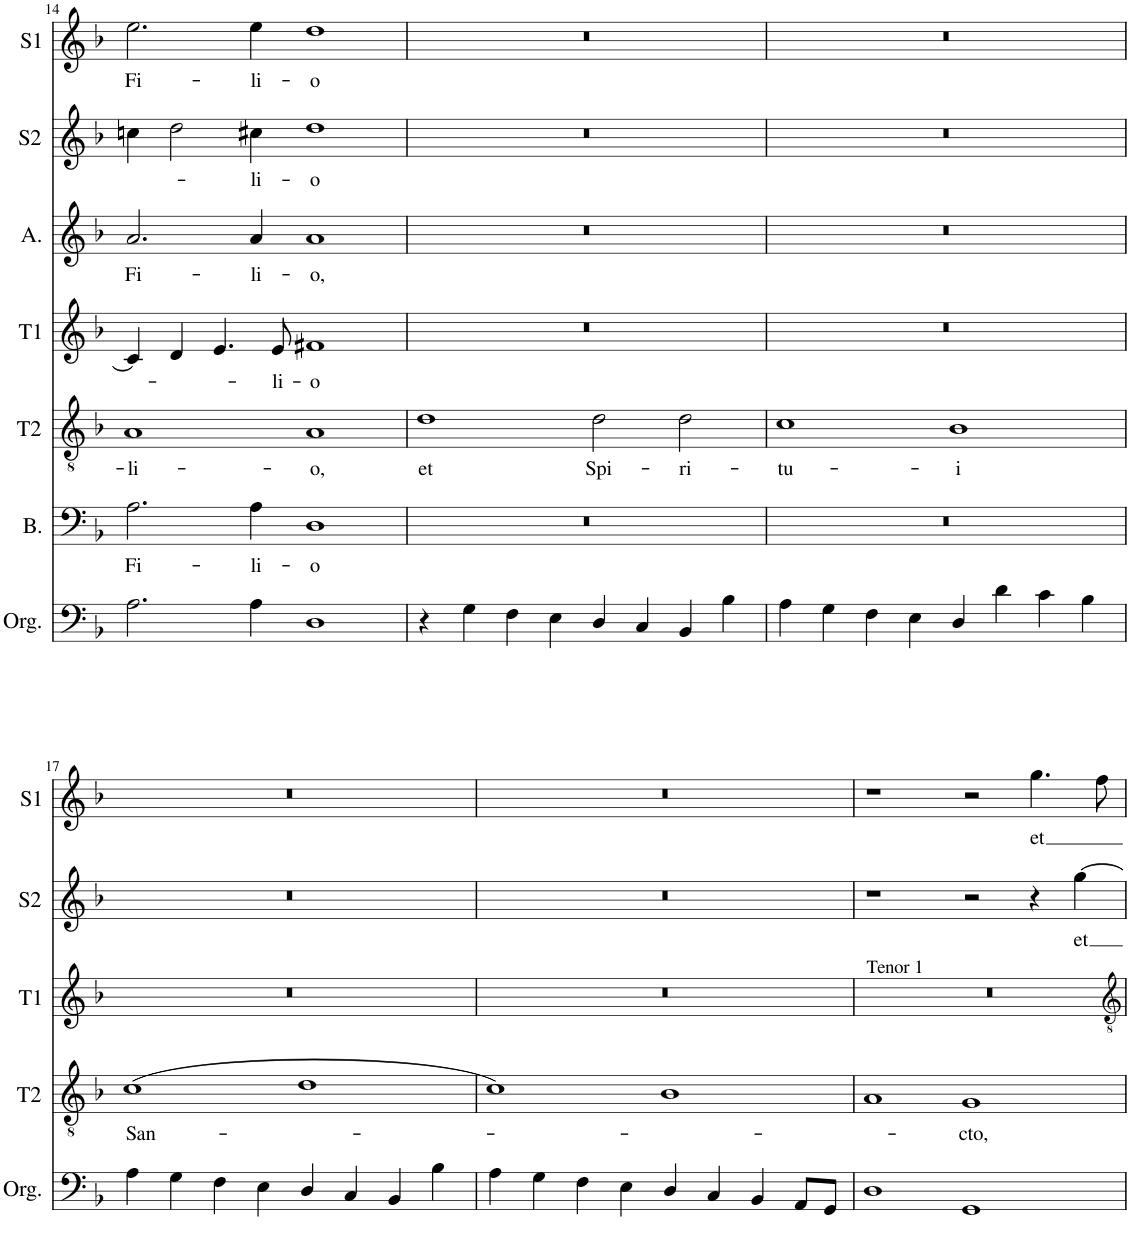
**kern	**kern	**text	**kern	**text	**kern	**text	**kern	**text	**kern	**text	**kern	**text
*part7	*part6	*part6	*part5	*part5	*part4	*part4	*part3	*part3	*part2	*part2	*part1	*part1
*staff7	*staff6	*staff6	*staff5	*staff5	*staff4	*staff4	*staff3	*staff3	*staff2	*staff2	*staff1	*staff1
*I"Orgue	*I"Basse	*	*I"Ténor 2	*	*I"Ténor 1	*	*I"Alto	*	*I"Soprano 2	*	*I"Soprano 1	*
*I'Org.	*I'B.	*	*I'T2	*	*I'T1	*	*I'A.	*	*I'S2	*	*I'S1	*
!!LO:PB:g=z
*clefF4	*clefF4	*	*clefGv2	*	*clefG2	*	*clefG2	*	*clefG2	*	*clefG2	*
*k[b-]	*k[b-]	*	*k[b-]	*	*k[b-]	*	*k[b-]	*	*k[b-]	*	*k[b-]	*
*M4/2	*M4/2	*	*M4/2	*	*M4/2	*	*M4/2	*	*M4/2	*	*M4/2	*
=14	=14	=14	=14	=14	=14	=14	=14	=14	=14	=14	=14	=14
!	!	!LO:LY:b	!	!LO:LY:b	!	!	!	!LO:LY:b	!	!	!	!LO:LY:b
2.A\	2.A\	Fi-	1A	-li-	4c/]	.	2.a/	Fi-	4ccn\	.	2.ee\	Fi-
.	.	.	.	.	4d/	.	.	.	2dd\	.	.	.
.	.	.	.	.	4.e/	.	.	.	.	.	.	.
!	!	!LO:LY:b	!	!	!	!	!	!LO:LY:b	!	!LO:LY:b	!	!LO:LY:b
4A\	4A\	-li-	.	.	.	.	4a/	-li-	4cc#X\	-li-	4ee\	-li-
!	!	!	!	!	!	!LO:LY:b	!	!	!	!	!	!
.	.	.	.	.	8e/	-li-	.	.	.	.	.	.
!	!	!LO:LY:b	!	!LO:LY:b	!	!LO:LY:b	!	!LO:LY:b	!	!LO:LY:b	!	!LO:LY:b
1D	1D	-o	1A	-o,	1f#X	-o	1a	-o,	1dd	-o	1dd	-o
=15	=15	=15	=15	=15	=15	=15	=15	=15	=15	=15	=15	=15
!	!	!	!	!LO:LY:b	!	!	!	!	!	!	!	!
4r	0r	.	1d	et	0r	.	0r	.	0r	.	0r	.
4G\	.	.	.	.	.	.	.	.	.	.	.	.
4F\	.	.	.	.	.	.	.	.	.	.	.	.
4E\	.	.	.	.	.	.	.	.	.	.	.	.
!	!	!	!	!LO:LY:b	!	!	!	!	!	!	!	!
4D/	.	.	2d\	Spi-	.	.	.	.	.	.	.	.
4C/	.	.	.	.	.	.	.	.	.	.	.	.
!	!	!	!	!LO:LY:b	!	!	!	!	!	!	!	!
4BB-/	.	.	2d\	-ri-	.	.	.	.	.	.	.	.
4B-\	.	.	.	.	.	.	.	.	.	.	.	.
=16	=16	=16	=16	=16	=16	=16	=16	=16	=16	=16	=16	=16
!	!	!	!	!LO:LY:b	!	!	!	!	!	!	!	!
4A\	0r	.	1c	-tu-	0r	.	0r	.	0r	.	0r	.
4G\	.	.	.	.	.	.	.	.	.	.	.	.
4F\	.	.	.	.	.	.	.	.	.	.	.	.
4E\	.	.	.	.	.	.	.	.	.	.	.	.
!	!	!	!	!LO:LY:b	!	!	!	!	!	!	!	!
4D/	.	.	1B-	-i	.	.	.	.	.	.	.	.
4d\	.	.	.	.	.	.	.	.	.	.	.	.
4c\	.	.	.	.	.	.	.	.	.	.	.	.
4B-\	.	.	.	.	.	.	.	.	.	.	.	.
!!LO:LB:g=z
=17	=17	=17	=17	=17	=17	=17	=17	=17	=17	=17	=17	=17
!	!	!	!	!LO:LY:b	!	!	!	!	!	!	!	!
4A\	0r	.	(1c	San-	0r	.	0r	.	0r	.	0r	.
4G\	.	.	.	.	.	.	.	.	.	.	.	.
4F\	.	.	.	.	.	.	.	.	.	.	.	.
4E\	.	.	.	.	.	.	.	.	.	.	.	.
4D/	.	.	1d	.	.	.	.	.	.	.	.	.
4C/	.	.	.	.	.	.	.	.	.	.	.	.
4BB-/	.	.	.	.	.	.	.	.	.	.	.	.
4B-\	.	.	.	.	.	.	.	.	.	.	.	.
=18	=18	=18	=18	=18	=18	=18	=18	=18	=18	=18	=18	=18
4A\	0r	.	1c)	.	0r	.	0r	.	0r	.	0r	.
4G\	.	.	.	.	.	.	.	.	.	.	.	.
4F\	.	.	.	.	.	.	.	.	.	.	.	.
4E\	.	.	.	.	.	.	.	.	.	.	.	.
4D/	.	.	1B-	.	.	.	.	.	.	.	.	.
4C/	.	.	.	.	.	.	.	.	.	.	.	.
4BB-/	.	.	.	.	.	.	.	.	.	.	.	.
8AA/L	.	.	.	.	.	.	.	.	.	.	.	.
8GG/J	.	.	.	.	.	.	.	.	.	.	.	.
=19	=19	=19	=19	=19	=19	=19	=19	=19	=19	=19	=19	=19
!	!	!	!	!	!LO:TX:a:t=Tenor 1	!	!	!	!	!	!	!
1D	0r	.	1A	.	0r	.	0r	.	1r	.	1r	.
!	!	!	!	!LO:LY:b	!	!	!	!	!	!	!	!
1GG	.	.	1G	-cto,	.	.	.	.	2r	.	2r	.
!	!	!	!	!	!	!	!	!	!	!	!	!LO:LY:b
.	.	.	.	.	.	.	.	.	4r	.	4.gg\	et
!	!	!	!	!	!	!	!	!	!	!LO:LY:b	!	!
.	.	.	.	.	.	.	.	.	[4gg\	et	.	.
.	.	.	.	.	.	.	.	.	.	.	8ff\	.
=	=	=	=	=	=	=	=	=	=	=	=	=
*-	*-	*-	*-	*-	*-	*-	*-	*-	*-	*-	*-	*-
